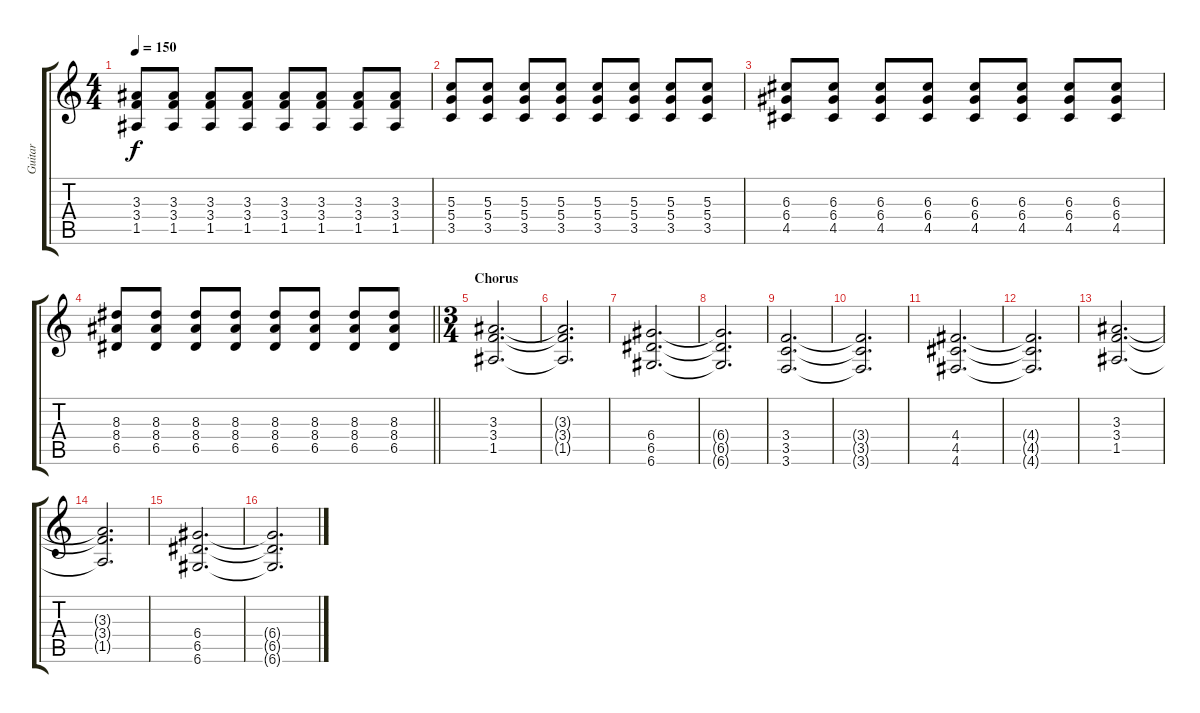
\track ("Guitar" "Guitar") {instrument distortionguitar}
\staff {score tabs}
\tuning (E4 B3 G3 D3 A2 D2) {hide}
\ts (4 4)
\tempo 150
\clef g2
\ks c
(3.3 3.4 1.5).8{dy f} (3.3 3.4 1.5).8 (3.3 3.4 1.5).8 (3.3 3.4 1.5).8 (3.3 3.4 1.5).8 (3.3 3.4 1.5).8 (3.3 3.4 1.5).8 (3.3 3.4 1.5).8 |
(5.3 5.4 3.5).8 (5.3 5.4 3.5).8 (5.3 5.4 3.5).8 (5.3 5.4 3.5).8 (5.3 5.4 3.5).8 (5.3 5.4 3.5).8 (5.3 5.4 3.5).8 (5.3 5.4 3.5).8 |
(6.3 6.4 4.5).8 (6.3 6.4 4.5).8 (6.3 6.4 4.5).8 (6.3 6.4 4.5).8 (6.3 6.4 4.5).8 (6.3 6.4 4.5).8 (6.3 6.4 4.5).8 (6.3 6.4 4.5).8 |
\barLineRight lightlight
(8.3 8.4 6.5).8 (8.3 8.4 6.5).8 (8.3 8.4 6.5).8 (8.3 8.4 6.5).8 (8.3 8.4 6.5).8 (8.3 8.4 6.5).8 (8.3 8.4 6.5).8 (8.3 8.4 6.5).8 |
\ts (3 4)
\section ("" "Chorus")
(3.3 3.4 1.5).2{d} |
(3.3{t} 3.4{t} 1.5{t}).2{d} |
(6.4 6.5 6.6).2{d} |
(6.4{t} 6.5{t} 6.6{t}).2{d} |
(3.4 3.5 3.6).2{d} |
(3.4{t} 3.5{t} 3.6{t}).2{d} |
(4.4 4.5 4.6).2{d} |
(4.4{t} 4.5{t} 4.6{t}).2{d} |
(3.3 3.4 1.5).2{d} |
(3.3{t} 3.4{t} 1.5{t}).2{d} |
(6.4 6.5 6.6).2{d} |
(6.4{t} 6.5{t} 6.6{t}).2{d}
